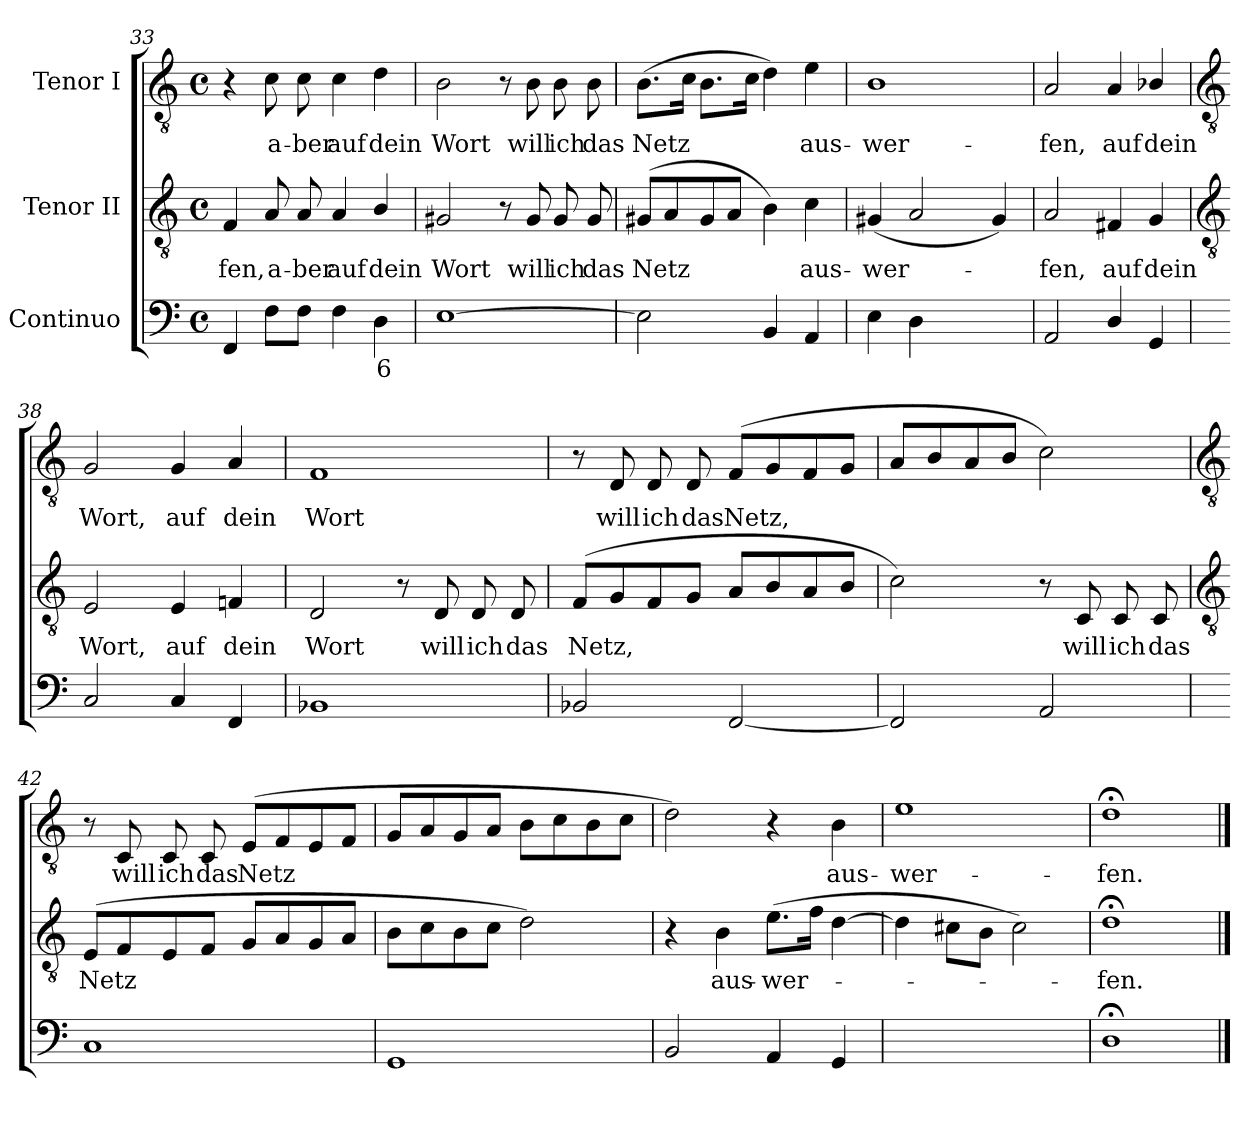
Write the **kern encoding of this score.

**kern	**text	**kern	**text	**kern	**text
*part3	*part3	*part2	*part2	*part1	*part1
*staff3	*staff3	*staff2	*staff2	*staff1	*staff1
*I"Continuo	*	*I"Tenor II	*	*I"Tenor I	*
*clefF4	*	*clefGv2	*	*clefGv2	*
*k[]	*	*k[]	*	*k[]	*
*C:	*	*C:	*	*C:	*
*M4/4	*	*M4/4	*	*M4/4	*
*met(c)	*	*met(c)	*	*met(c)	*
=33	=33	=33	=33	=33	=33
!	!	!	!LO:LY:b	!	!
4FF	.	4F	-fen,	4r	.
!	!	!	!LO:LY:b	!	!LO:LY:b
8FL	.	8A	a-	8c	a-
!	!	!	!LO:LY:b	!	!LO:LY:b
8FJ	.	8A	-ber	8c	-ber
!	!	!	!LO:LY:b	!	!LO:LY:b
4F	.	4A	auf	4c	auf
!	!LO:LY:b	!	!LO:LY:b	!	!LO:LY:b
4D	6	4B/	dein	4d	dein
=34	=34	=34	=34	=34	=34
!	!	!	!LO:LY:b	!	!LO:LY:b
[1E	.	2G#X	Wort	2B	Wort
.	.	8r	.	8r	.
!	!	!	!LO:LY:b	!	!LO:LY:b
.	.	8G#	will	8B	will
!	!	!	!LO:LY:b	!	!LO:LY:b
.	.	8G#	ich	8B	ich
!	!	!	!LO:LY:b	!	!LO:LY:b
.	.	8G#	das	8B	das
=35	=35	=35	=35	=35	=35
!	!	!	!LO:LY:b	!	!LO:LY:b
2E]	.	(<8G#XL	Netz	(>8.BL	Netz
.	.	8A	.	.	.
.	.	.	.	16cJ	.
.	.	8G#	.	8.BL	.
.	.	8AJ	.	.	.
.	.	.	.	16cJ	.
4BB	.	4B)	.	4d)	.
!	!	!	!LO:LY:b	!	!LO:LY:b
4AA	.	4c	aus-	4e	aus-
=36	=36	=36	=36	=36	=36
!	!	!	!LO:LY:b	!	!LO:LY:b
4E	.	(<4G#X	-wer-	1B	-wer-
4D	.	2A	.	.	.
!	!LO:LY:b	!	!	!	!
[4Eyy	4	.	.	.	.
4Eyy]	.	4G#)	.	.	.
=37	=37	=37	=37	=37	=37
!	!	!	!LO:LY:b	!	!LO:LY:b
2AA	.	2A	fen,	2A	-fen,
!	!	!	!LO:LY:b	!	!LO:LY:b
4D/	.	4F#X	auf	4A	auf
!	!	!	!LO:LY:b	!	!LO:LY:b
4GG	.	4G	dein	4B-X/	dein
!!LO:LB:g=z
=38	=38	=38	=38	=38	=38
*	*	*clefGv2	*	*clefGv2	*
!	!	!	!LO:LY:b	!	!LO:LY:b
2C	.	2E	Wort,	2G	Wort,
!	!	!	!LO:LY:b	!	!LO:LY:b
4C	.	4E	auf	4G	auf
!	!	!	!LO:LY:b	!	!LO:LY:b
4FF	.	4Fn	dein	4A	dein
=39	=39	=39	=39	=39	=39
!	!	!	!LO:LY:b	!	!LO:LY:b
1BB-X	.	2D	Wort	1F	Wort
.	.	8r	.	.	.
!	!	!	!LO:LY:b	!	!
.	.	8D	will	.	.
!	!	!	!LO:LY:b	!	!
.	.	8D	ich	.	.
!	!	!	!LO:LY:b	!	!
.	.	8D	das	.	.
=40	=40	=40	=40	=40	=40
!	!	!	!LO:LY:b	!	!
2BB-X	.	(<8FL	Netz,	8r	.
!	!	!	!	!	!LO:LY:b
.	.	8G	.	8D	will
!	!	!	!	!	!LO:LY:b
.	.	8F	.	8D	ich
!	!	!	!	!	!LO:LY:b
.	.	8GJ	.	8D	das
!	!	!	!	!	!LO:LY:b
[2FF	.	8AL	.	(<8FL	Netz,
.	.	8B	.	8G	.
.	.	8A	.	8F	.
.	.	8BJ	.	8GJ	.
=41	=41	=41	=41	=41	=41
2FF]	.	2c)	.	8AL	.
.	.	.	.	8B	.
.	.	.	.	8A	.
.	.	.	.	8BJ	.
2AA	.	8r	.	2c)	.
!	!	!	!LO:LY:b	!	!
.	.	8C	will	.	.
!	!	!	!LO:LY:b	!	!
.	.	8C	ich	.	.
!	!	!	!LO:LY:b	!	!
.	.	8C	das	.	.
!!LO:LB:g=z
=42	=42	=42	=42	=42	=42
*	*	*clefGv2	*	*clefGv2	*
!	!	!	!LO:LY:b	!	!
1C	.	(>8EL	Netz	8r	.
!	!	!	!	!	!LO:LY:b
.	.	8F	.	8C	will
!	!	!	!	!	!LO:LY:b
.	.	8E	.	8C	ich
!	!	!	!	!	!LO:LY:b
.	.	8FJ	.	8C	das
!	!	!	!	!	!LO:LY:b
.	.	8GL	.	(<8EL	Netz
.	.	8A	.	8F	.
.	.	8G	.	8E	.
.	.	8AJ	.	8FJ	.
=43	=43	=43	=43	=43	=43
1GG	.	8BL	.	8GL	.
.	.	8c	.	8A	.
.	.	8B	.	8G	.
.	.	8cJ	.	8AJ	.
.	.	2d)	.	8BL	.
.	.	.	.	8c	.
.	.	.	.	8B	.
.	.	.	.	8cJ	.
=44	=44	=44	=44	=44	=44
2BB	.	4r	.	2d)	.
!	!	!	!LO:LY:b	!	!
.	.	4B	aus-	.	.
!	!	!	!LO:LY:b	!	!
4AA	.	(>8.eL	-wer-	4r	.
.	.	16fJ	.	.	.
!	!	!	!	!	!LO:LY:b
4GG	.	[4d	.	4B	aus-
=45	=45	=45	=45	=45	=45
!	!LO:LY:b	!	!	!	!LO:LY:b
[2AAyy	4	4d]	.	1e	-wer-
.	.	8c#XL	.	.	.
.	.	8BJ	.	.	.
2AAyy]	.	2c#)	.	.	.
=46	=46	=46	=46	=46	=46
!	!	!	!LO:LY:b	!	!LO:LY:b
1D;<	.	1d;<	fen.	1d;<	-fen.
==	==	==	==	==	==
*-	*-	*-	*-	*-	*-
